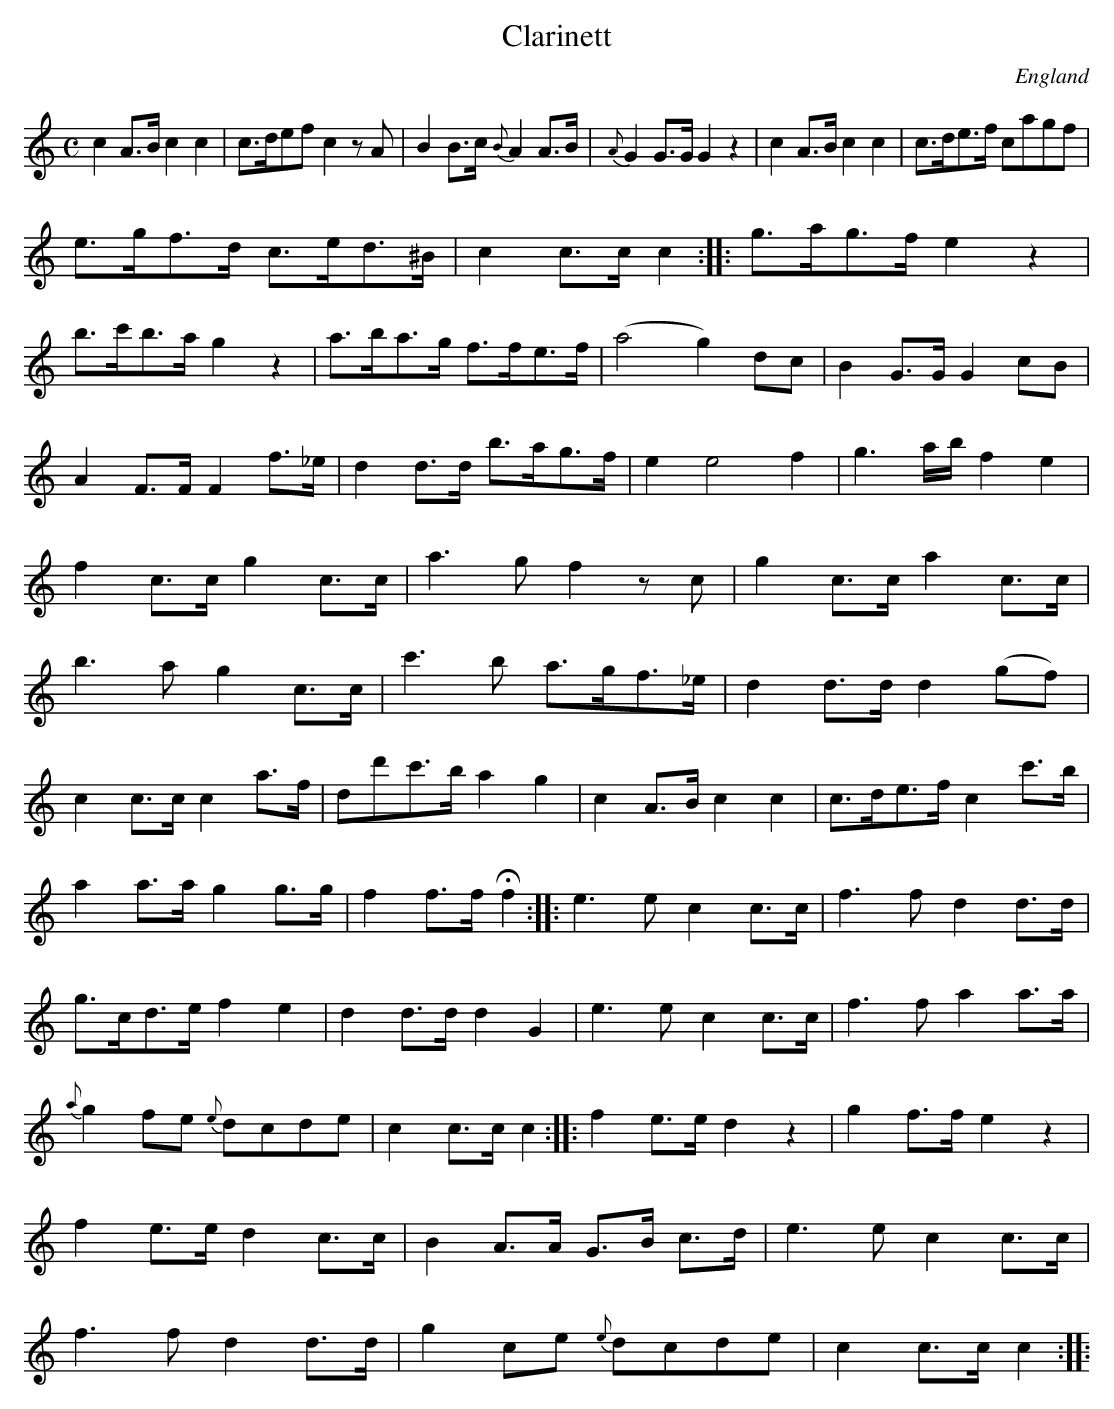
X:1
T:Clarinett
L:1/8
M:C
O:England
K:C
c2A>B  c2c2 | c>def  c2zA |   B2B>c  {B}A2A>B | {A}G2G>G G2z2 |\
c2 A>B c2c2 | c>de>f cagf | ! e>gf>d c>ed>^B  | c2c>c    c2 :: \
g>ag>f e2z2  | b>c'b>a g2z2    | a>ba>g f>fe>f | (a4 g2)dc   |
B2G>G  G2cB  | A2F>F   F2f>_e  | d2d>d  b>ag>f | e2e4  f2    | g3a/b/ f2e2  |
f2c>c  g2c>c  | a3g    f2zc   | g2c>c a2c>c | b3a    g2c>c | \
c'3b  a>gf>_e | d2d>d  d2(gf) |! c2c>c c2a>f | dd'c'>b a2g2  | \
c2A>B c2c2    | c>de>f c2c'>b | a2a>a g2g>g | f2f>f Hf2 ::
e3e c2c>c | f3f d2d>d |    g>cd>e   f2e2 | d2d>d d2G2 |\
e3e c2c>c | f3f a2a>a | {a}g2fe  {e}dcde | c2c>c c2::
f2e>e d2z2  | g2f>f e2z2  | f2e>e   d2c>c | B2A>A G>B c>d |\
e3e   c2c>c | f3f   d2d>d | g2ce {e}dcde  | c2c>c c2::
